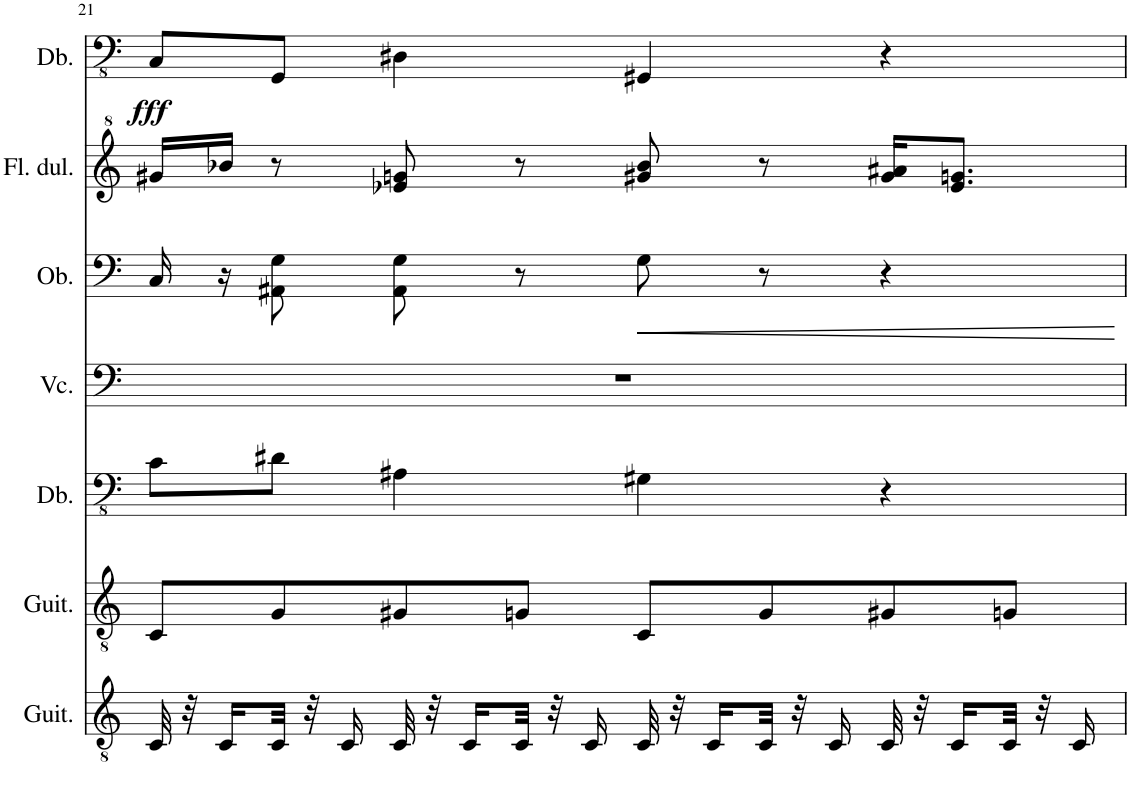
**kern	**kern	**kern	**kern	**kern	**dynam	**kern	**kern	**dynam
*part7	*part6	*part5	*part4	*part3	*part3	*part2	*part1	*part1
*staff7	*staff6	*staff5	*staff4	*staff3	*staff3	*staff2	*staff1	*staff1
*I"Classical Guitar	*I"Guitarra clásica	*I"Double Bass	*I"Violoncello	*I"Oboe	*	*I"Flauta dulce	*I"Double Bass	*
*I'Guit.	*I'Guit.	*I'Db.	*I'Vc.	*I'Ob.	*	*I'Fl. dul.	*I'Db.	*
!!LO:PB:g=z
*clefGv2	*clefGv2	*clefFv4	*clefF4	*clefF4	*	*clefG^2	*clefFv4	*
*	*	*Trd7c12	*	*Trd-14c-24	*	*	*Trd7c12	*
*k[]	*k[]	*k[]	*k[]	*k[]	*	*k[]	*k[]	*
*M4/4	*M4/4	*M4/4	*M4/4	*M4/4	*	*M4/4	*M4/4	*
=21	=21	=21	=21	=21	=21	=21	=21	=21
!	!	!	!	!	!	!	!	!LO:DY:b
32C/	8C/L	8C\L	1r	16C/	.	16gg#X/LL	8CC/L	fff
32r	.	.	.	.	.	.	.	.
16C/LL	.	.	.	16r	.	16bb-X/JJ	.	.
32C/JJk	8G/	8D#X\J	.	8AA#X\ 8G\	.	8r	8GGG/J	.
32r	.	.	.	.	.	.	.	.
16C/	.	.	.	.	.	.	.	.
32C/	8G#X/	4AA#X\	.	8AA#\ 8G\	.	8ee-X/ 8ggn/	4DD#X\	.
32r	.	.	.	.	.	.	.	.
16C/LL	.	.	.	.	.	.	.	.
32C/JJk	8Gn/J	.	.	8r	.	8r	.	.
32r	.	.	.	.	.	.	.	.
16C/	.	.	.	.	.	.	.	.
!	!	!	!	!	!LO:HP:b	!	!	!
32C/	8C/L	4GG#X\	.	8G\	<	8gg#X/ 8bb-/	4GGG#X/	.
32r	.	.	.	.	.	.	.	.
16C/LL	.	.	.	.	.	.	.	.
32C/JJk	8G/	.	.	8r	.	8r	.	.
32r	.	.	.	.	.	.	.	.
16C/	.	.	.	.	.	.	.	.
32C/	8G#X/	4r	.	4r	.	16gg#/ 16aa#X/KL	4r	.
32r	.	.	.	.	.	.	.	.
16C/LL	.	.	.	.	.	8.ee-/ 8.ggn/J	.	.
32C/JJk	8Gn/J	.	.	.	.	.	.	.
32r	.	.	.	.	.	.	.	.
16C/	.	.	.	.	.	.	.	.
.	.	.	.	.	[	.	.	.
=	=	=	=	=	=	=	=	=
*-	*-	*-	*-	*-	*-	*-	*-	*-
